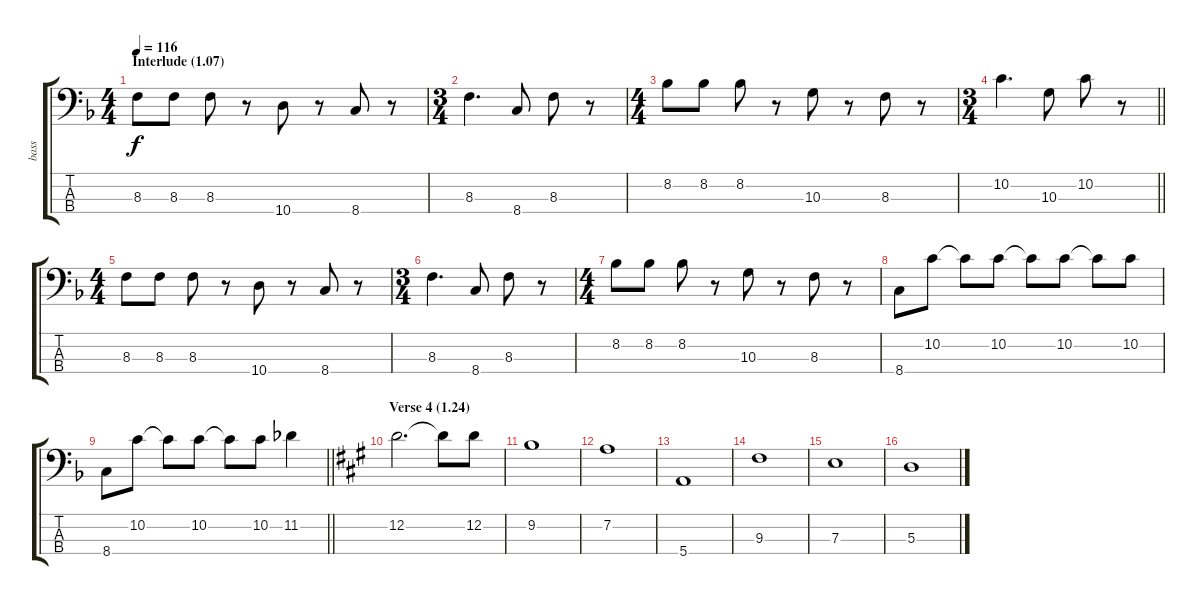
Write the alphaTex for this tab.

\track ("bass" "bass") {instrument electricbassfinger}
\staff {score tabs}
\tuning (G2 D2 A1 E1) {hide}
\ts (4 4)
\section ("" "Interlude (1.07)")
\tempo 116
\clef f4
\ks f
8.3.8{dy f} 8.3.8 8.3.8 r.8 10.4.8 r.8 8.4.8 r.8 |
\ts (3 4)
8.3.4{d} 8.4.8 8.3.8 r.8 |
\ts (4 4)
8.2.8 8.2.8 8.2.8 r.8 10.3.8 r.8 8.3.8 r.8 |
\ts (3 4)
\barLineRight lightlight
10.2.4{d} 10.3.8 10.2.8 r.8 |
\ts (4 4)
8.3.8 8.3.8 8.3.8 r.8 10.4.8 r.8 8.4.8 r.8 |
\ts (3 4)
8.3.4{d} 8.4.8 8.3.8 r.8 |
\ts (4 4)
8.2.8 8.2.8 8.2.8 r.8 10.3.8 r.8 8.3.8 r.8 |
8.4.8 10.2.8 10.2{t}.8 10.2.8 10.2{t}.8 10.2.8 10.2{t}.8 10.2.8 |
\barLineRight lightlight
8.4.8 10.2.8 10.2{t}.8 10.2.8 10.2{t}.8 10.2.8 11.2.4 |
\section ("" "Verse 4 (1.24)")
\ks a
12.2.2{d} 12.2{t}.8 12.2.8 |
9.2.1 |
7.2.1 |
5.4.1 |
9.3.1 |
7.3.1 |
5.3.1
